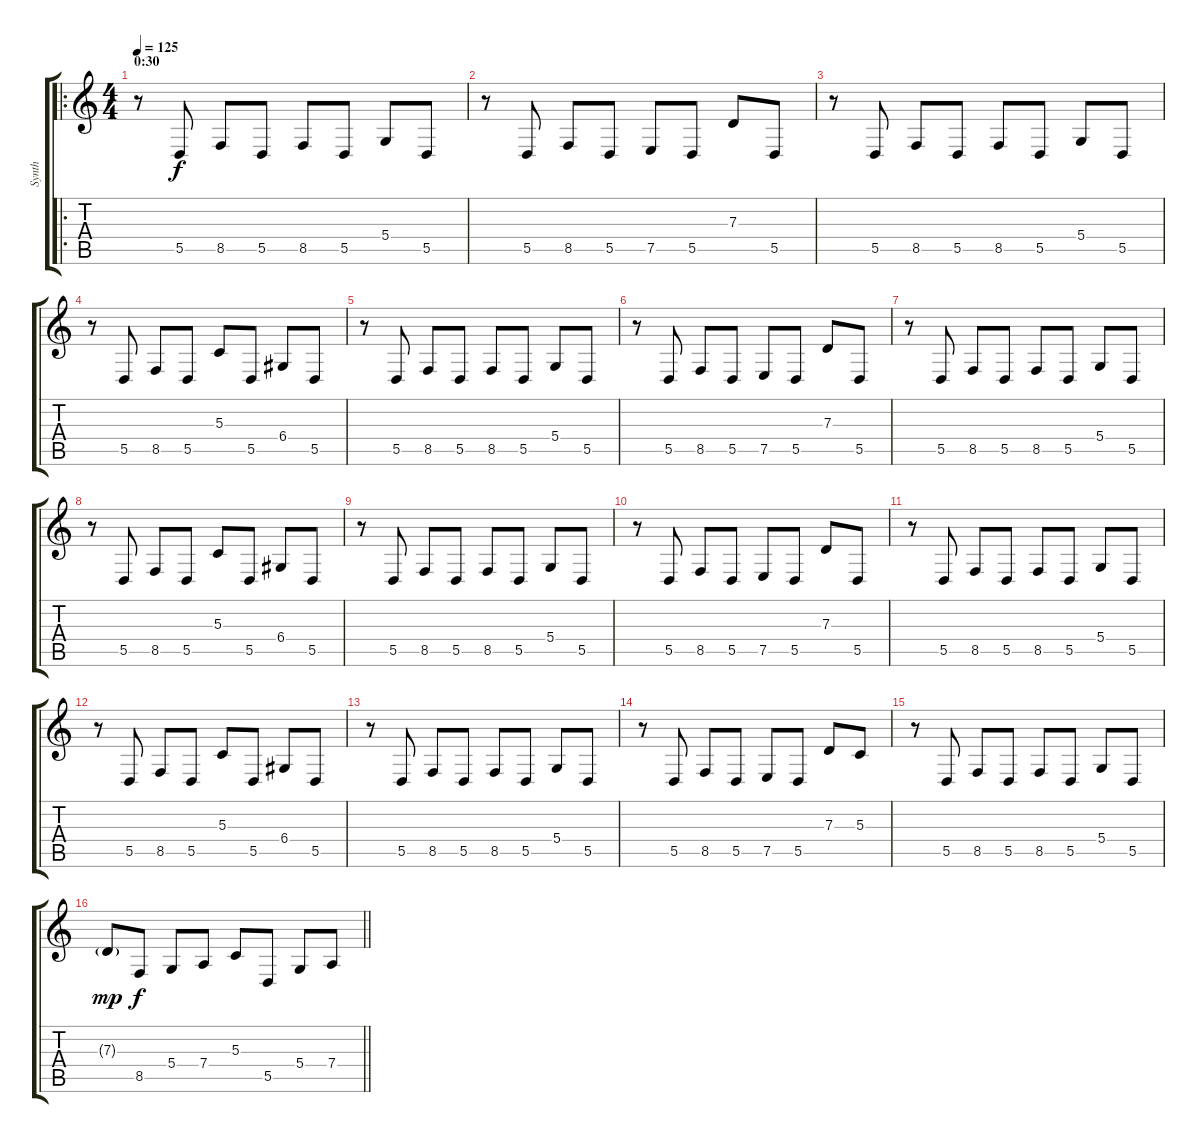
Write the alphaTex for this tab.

\track ("Synth" "Synth") {instrument lead2sawtooth}
\staff {score tabs}
\tuning (E4 B3 G3 D3 A2 E2) {hide}
\ro
\ts (4 4)
\section ("" "0:30")
\tempo 125
\clef g2
\ks c
r.8{dy f volume 13 instrument lead2sawtooth} 5.5.8 8.5.8 5.5.8 8.5.8 5.5.8 5.4.8 5.5.8 |
r.8 5.5.8 8.5.8 5.5.8 7.5.8 5.5.8 7.3.8 5.5.8 |
r.8 5.5.8 8.5.8 5.5.8 8.5.8 5.5.8 5.4.8 5.5.8 |
r.8 5.5.8 8.5.8 5.5.8 5.3.8 5.5.8 6.4.8 5.5.8 |
r.8 5.5.8 8.5.8 5.5.8 8.5.8 5.5.8 5.4.8 5.5.8 |
r.8 5.5.8 8.5.8 5.5.8 7.5.8 5.5.8 7.3.8 5.5.8 |
r.8 5.5.8 8.5.8 5.5.8 8.5.8 5.5.8 5.4.8 5.5.8 |
r.8 5.5.8 8.5.8 5.5.8 5.3.8 5.5.8 6.4.8 5.5.8 |
r.8 5.5.8 8.5.8 5.5.8 8.5.8 5.5.8 5.4.8 5.5.8 |
r.8 5.5.8 8.5.8 5.5.8 7.5.8 5.5.8 7.3.8 5.5.8 |
r.8 5.5.8 8.5.8 5.5.8 8.5.8 5.5.8 5.4.8 5.5.8 |
r.8 5.5.8 8.5.8 5.5.8 5.3.8 5.5.8 6.4.8 5.5.8 |
r.8 5.5.8 8.5.8 5.5.8 8.5.8 5.5.8 5.4.8 5.5.8 |
r.8 5.5.8 8.5.8 5.5.8 7.5.8 5.5.8 7.3.8 5.3.8 |
r.8 5.5.8 8.5.8 5.5.8 8.5.8 5.5.8 5.4.8 5.5.8 |
\barLineRight lightlight
7.3{g}.8{dy mp} 8.5.8{dy f} 5.4.8 7.4.8 5.3.8 5.5.8 5.4.8 7.4.8
